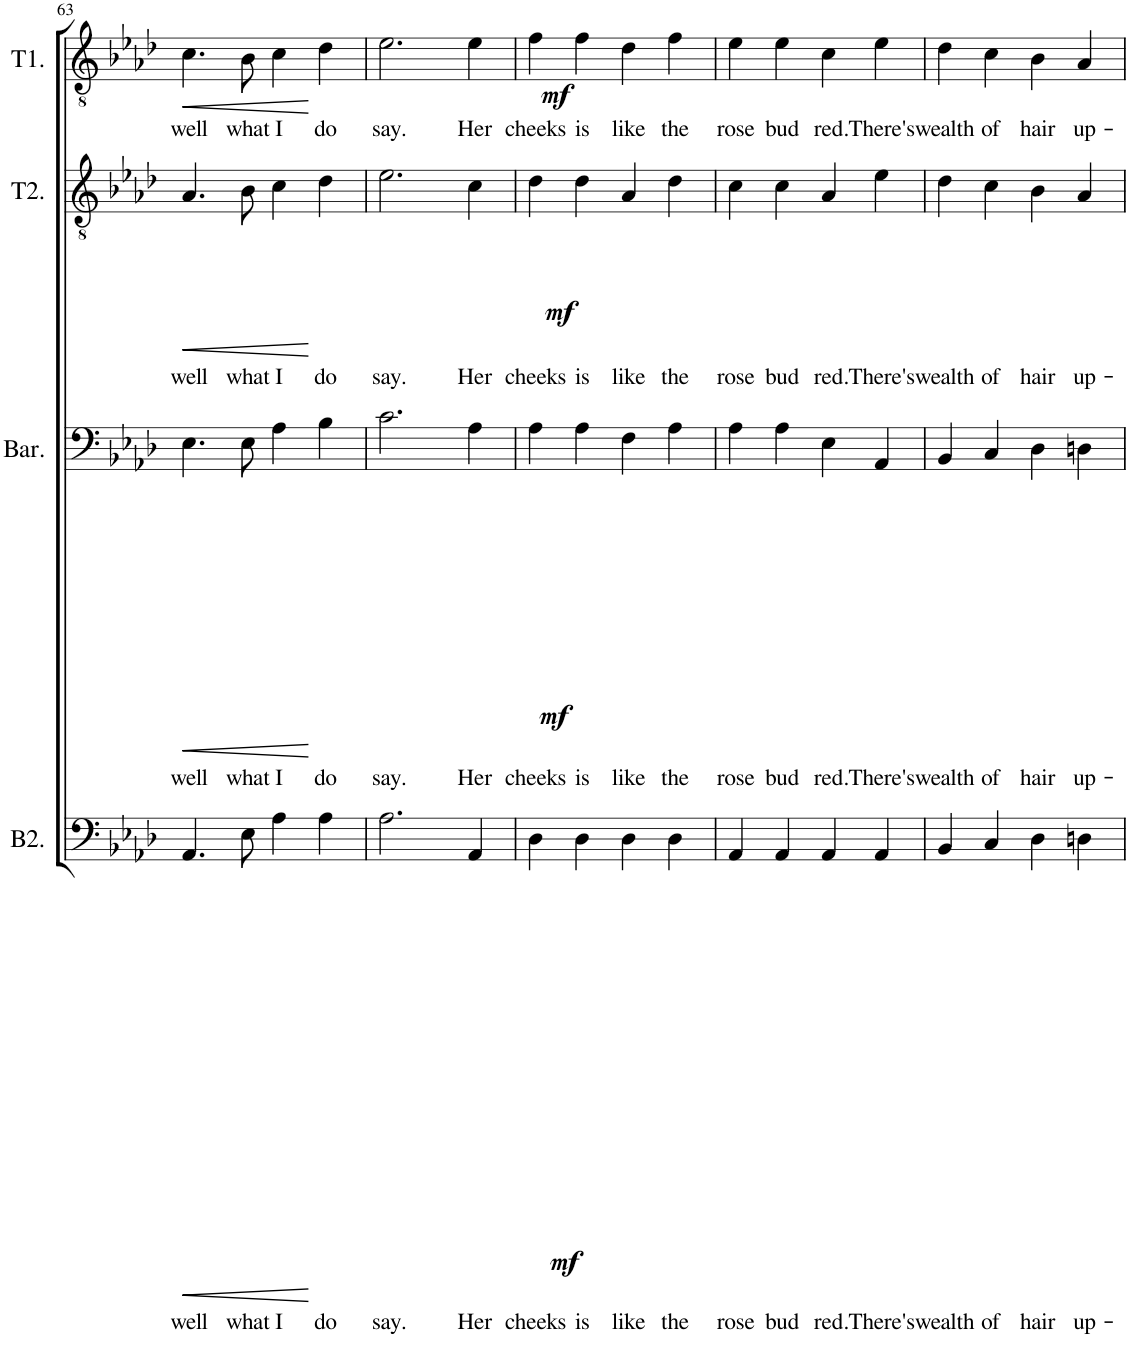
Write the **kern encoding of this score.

**kern	**text	**dynam	**kern	**text	**dynam	**kern	**text	**dynam	**kern	**text	**dynam
*part4	*part4	*part4	*part3	*part3	*part3	*part2	*part2	*part2	*part1	*part1	*part1
*staff4	*staff4	*staff4	*staff3	*staff3	*staff3	*staff2	*staff2	*staff2	*staff1	*staff1	*staff1
*I"2e Bas	*	*	*I"Bariton	*	*	*I"2e Tenor	*	*	*I"1e Tenor	*	*
*I'B2.	*	*	*I'Bar.	*	*	*I'T2.	*	*	*I'T1.	*	*
!!LO:PB:g=z
*clefF4	*	*	*clefF4	*	*	*clefGv2	*	*	*clefGv2	*	*
*k[b-e-a-d-]	*	*	*k[b-e-a-d-]	*	*	*k[b-e-a-d-]	*	*	*k[b-e-a-d-]	*	*
*M4/4	*	*	*M4/4	*	*	*M4/4	*	*	*M4/4	*	*
*met(c|)	*	*	*met(c|)	*	*	*met(c|)	*	*	*met(c|)	*	*
=63	=63	=63	=63	=63	=63	=63	=63	=63	=63	=63	=63
!	!LO:LY:b	!LO:HP:b	!	!LO:LY:b	!LO:HP:b	!	!LO:LY:b	!LO:HP:b	!	!LO:LY:b	!LO:HP:b
4.AA-/	well	<	4.E-\	well	<	4.A-/	well	<	4.c\	well	<
!	!LO:LY:b	!	!	!LO:LY:b	!	!	!LO:LY:b	!	!	!LO:LY:b	!
8E-\	what	.	8E-\	what	.	8B-\	what	.	8B-\	what	.
!	!LO:LY:b	!	!	!LO:LY:b	!	!	!LO:LY:b	!	!	!LO:LY:b	!
4A-\	I	.	4A-\	I	.	4c\	I	.	4c\	I	.
!	!LO:LY:b	!	!	!LO:LY:b	!	!	!LO:LY:b	!	!	!LO:LY:b	!
4A-\	do	[	4B-\	do	[	4d-\	do	[	4d-\	do	[
=64	=64	=64	=64	=64	=64	=64	=64	=64	=64	=64	=64
!	!LO:LY:b	!	!	!LO:LY:b	!	!	!LO:LY:b	!	!	!LO:LY:b	!
2.A-\	say.	.	2.c\	say.	.	2.e-\	say.	.	2.e-\	say.	.
!	!LO:LY:b	!LO:DY:b	!	!LO:LY:b	!LO:DY:b	!	!LO:LY:b	!LO:DY:b	!	!LO:LY:b	!LO:DY:b
4AA-/	Her	mf	4A-\	Her	mf	4c\	Her	mf	4e-\	Her	mf
=65	=65	=65	=65	=65	=65	=65	=65	=65	=65	=65	=65
!	!LO:LY:b	!	!	!LO:LY:b	!	!	!LO:LY:b	!	!	!LO:LY:b	!
4D-\	cheeks	.	4A-\	cheeks	.	4d-\	cheeks	.	4f\	cheeks	.
!	!LO:LY:b	!	!	!LO:LY:b	!	!	!LO:LY:b	!	!	!LO:LY:b	!
4D-\	is	.	4A-\	is	.	4d-\	is	.	4f\	is	.
!	!LO:LY:b	!	!	!LO:LY:b	!	!	!LO:LY:b	!	!	!LO:LY:b	!
4D-\	like	.	4F\	like	.	4A-/	like	.	4d-\	like	.
!	!LO:LY:b	!	!	!LO:LY:b	!	!	!LO:LY:b	!	!	!LO:LY:b	!
4D-\	the	.	4A-\	the	.	4d-\	the	.	4f\	the	.
=66	=66	=66	=66	=66	=66	=66	=66	=66	=66	=66	=66
!	!LO:LY:b	!	!	!LO:LY:b	!	!	!LO:LY:b	!	!	!LO:LY:b	!
4AA-/	rose	.	4A-\	rose	.	4c\	rose	.	4e-\	rose	.
!	!LO:LY:b	!	!	!LO:LY:b	!	!	!LO:LY:b	!	!	!LO:LY:b	!
4AA-/	bud	.	4A-\	bud	.	4c\	bud	.	4e-\	bud	.
!	!LO:LY:b	!	!	!LO:LY:b	!	!	!LO:LY:b	!	!	!LO:LY:b	!
4AA-/	red.	.	4E-\	red.	.	4A-/	red.	.	4c\	red.	.
!	!LO:LY:b	!	!	!LO:LY:b	!	!	!LO:LY:b	!	!	!LO:LY:b	!
4AA-/	There's	.	4AA-/	There's	.	4e-\	There's	.	4e-\	There's	.
=67	=67	=67	=67	=67	=67	=67	=67	=67	=67	=67	=67
!	!LO:LY:b	!	!	!LO:LY:b	!	!	!LO:LY:b	!	!	!LO:LY:b	!
4BB-/	wealth	.	4BB-/	wealth	.	4d-\	wealth	.	4d-\	wealth	.
!	!LO:LY:b	!	!	!LO:LY:b	!	!	!LO:LY:b	!	!	!LO:LY:b	!
4C/	of	.	4C/	of	.	4c\	of	.	4c\	of	.
!	!LO:LY:b	!	!	!LO:LY:b	!	!	!LO:LY:b	!	!	!LO:LY:b	!
4D-\	hair	.	4D-\	hair	.	4B-\	hair	.	4B-\	hair	.
!	!LO:LY:b	!	!	!LO:LY:b	!	!	!LO:LY:b	!	!	!LO:LY:b	!
4Dn\	up-	.	4Dn\	up-	.	4A-/	up-	.	4A-/	up-	.
=	=	=	=	=	=	=	=	=	=	=	=
*-	*-	*-	*-	*-	*-	*-	*-	*-	*-	*-	*-
